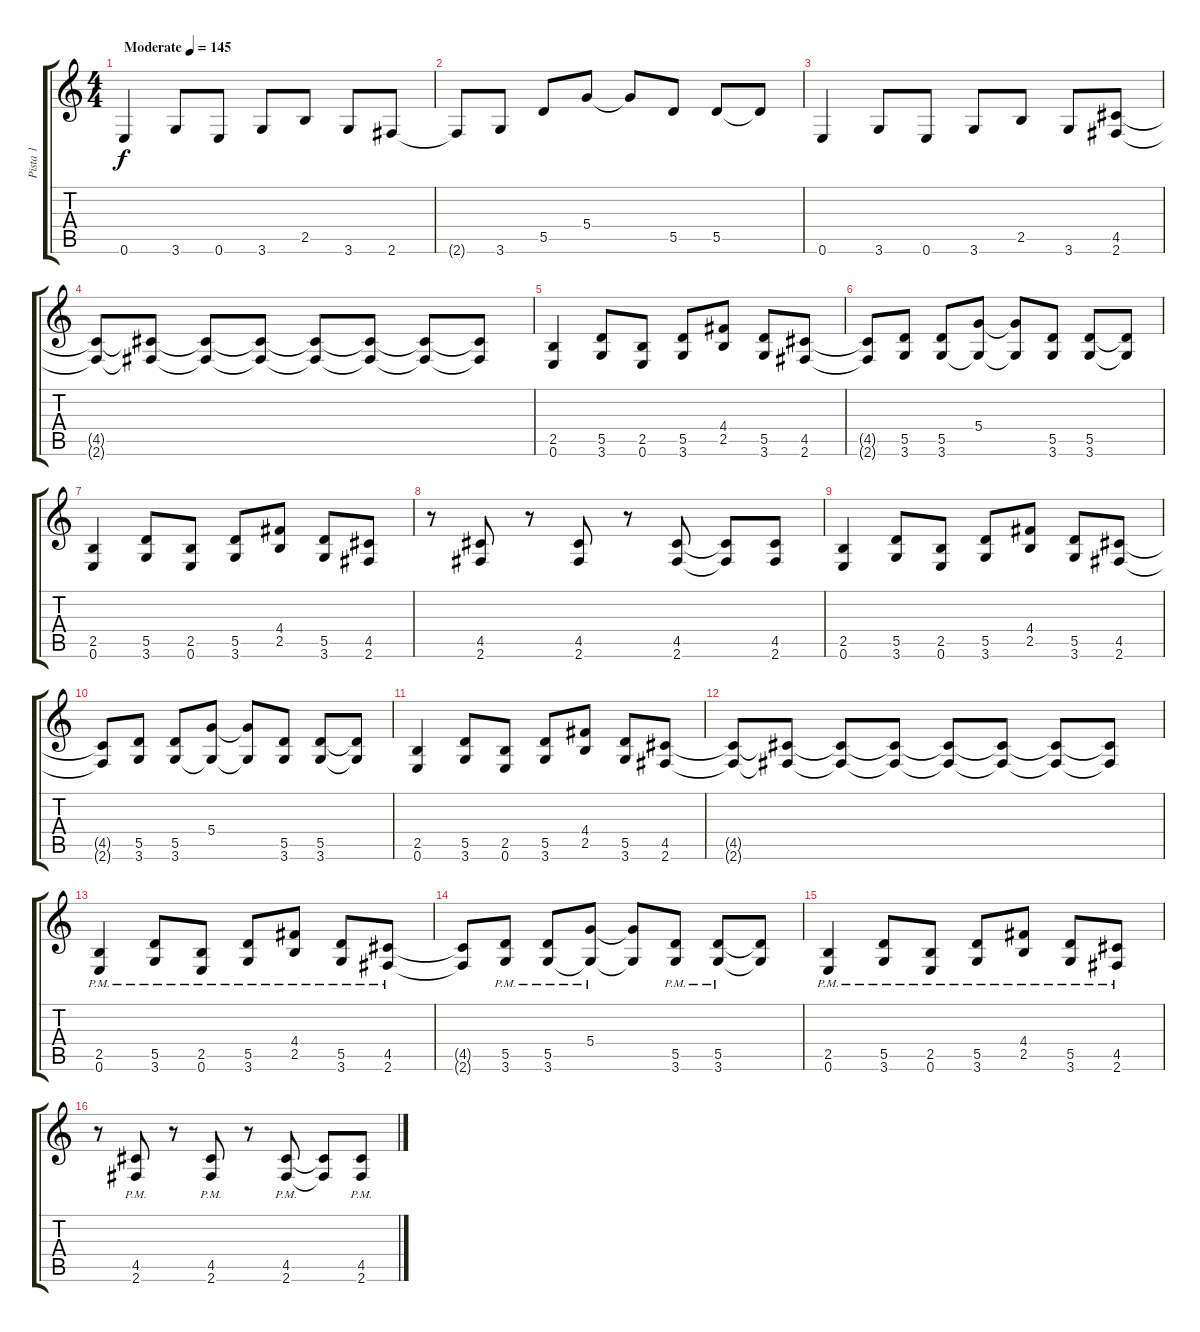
\track ("Pista 1" "Pista 1") {instrument overdrivenguitar}
\staff {score tabs}
\tuning (E4 B3 G3 D3 A2 E2) {hide}
\ts (4 4)
\tempo (145 "Moderate")
\clef g2
\ks c
0.6.4{dy f instrument overdrivenguitar} 3.6.8 0.6.8 3.6.8 2.5.8 3.6.8 2.6.8 |
2.6{t}.8 3.6.8 5.5.8 5.4.8 5.4{t}.8 5.5.8 5.5.8 5.5{t}.8 |
0.6.4 3.6.8 0.6.8 3.6.8 2.5.8 3.6.8 (4.5 2.6).8 |
(4.5{t} 2.6{t}).8 (4.5{t} 2.6{t}).8 (4.5{t} 2.6{t}).8 (4.5{t} 2.6{t}).8 (4.5{t} 2.6{t}).8 (4.5{t} 2.6{t}).8 (4.5{t} 2.6{t}).8 (4.5{t} 2.6{t}).8 |
(2.5 0.6).4 (5.5 3.6).8 (2.5 0.6).8 (5.5 3.6).8 (4.4 2.5).8 (5.5 3.6).8 (4.5 2.6).8 |
(4.5{t} 2.6{t}).8 (5.5 3.6).8 (5.5 3.6).8 (5.4 3.6{t}).8 (5.4{t} 3.6{t}).8 (5.5 3.6).8 (5.5 3.6).8 (5.5{t} 3.6{t}).8 |
(2.5 0.6).4 (5.5 3.6).8 (2.5 0.6).8 (5.5 3.6).8 (4.4 2.5).8 (5.5 3.6).8 (4.5 2.6).8 |
r.8 (4.5 2.6).8 r.8 (4.5 2.6).8 r.8 (4.5 2.6).8 (4.5{t} 2.6{t}).8 (4.5 2.6).8 |
(2.5 0.6).4 (5.5 3.6).8 (2.5 0.6).8 (5.5 3.6).8 (4.4 2.5).8 (5.5 3.6).8 (4.5 2.6).8 |
(4.5{t} 2.6{t}).8 (5.5 3.6).8 (5.5 3.6).8 (5.4 3.6{t}).8 (5.4{t} 3.6{t}).8 (5.5 3.6).8 (5.5 3.6).8 (5.5{t} 3.6{t}).8 |
(2.5 0.6).4 (5.5 3.6).8 (2.5 0.6).8 (5.5 3.6).8 (4.4 2.5).8 (5.5 3.6).8 (4.5 2.6).8 |
(4.5{t} 2.6{t}).8 (4.5{t} 2.6{t}).8 (4.5{t} 2.6{t}).8 (4.5{t} 2.6{t}).8 (4.5{t} 2.6{t}).8 (4.5{t} 2.6{t}).8 (4.5{t} 2.6{t}).8 (4.5{t} 2.6{t}).8 |
(2.5{pm} 0.6{pm}).4{volume 8} (5.5{pm} 3.6{pm}).8 (2.5{pm} 0.6{pm}).8 (5.5{pm} 3.6{pm}).8 (4.4{pm} 2.5{pm}).8 (5.5{pm} 3.6{pm}).8 (4.5{pm} 2.6{pm}).8 |
(4.5{t} 2.6{t}).8 (5.5{pm} 3.6{pm}).8 (5.5{pm} 3.6{pm}).8 (5.4{pm} 3.6{t}).8 (5.4{t} 3.6{t}).8 (5.5{pm} 3.6{pm}).8 (5.5{pm} 3.6{pm}).8 (5.5{t} 3.6{t}).8 |
(2.5{pm} 0.6{pm}).4 (5.5{pm} 3.6{pm}).8 (2.5{pm} 0.6{pm}).8 (5.5{pm} 3.6{pm}).8 (4.4{pm} 2.5{pm}).8 (5.5{pm} 3.6{pm}).8 (4.5{pm} 2.6{pm}).8 |
r.8 (4.5{pm} 2.6{pm}).8 r.8 (4.5{pm} 2.6{pm}).8 r.8 (4.5{pm} 2.6{pm}).8 (4.5{t} 2.6{t}).8 (4.5{pm} 2.6{pm}).8
